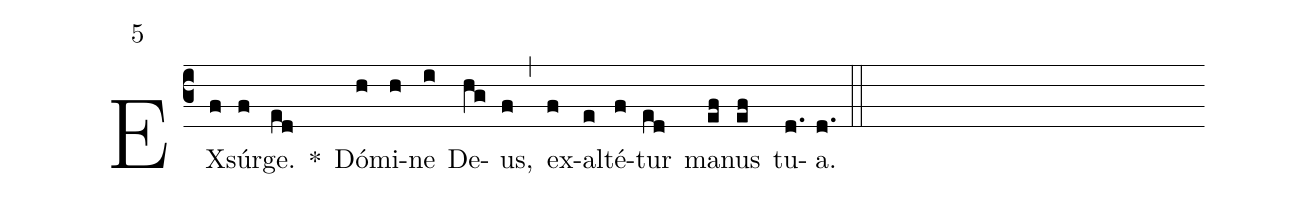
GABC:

mode: 5;
%%
(c3)
EX(f)súr(f)ge.(ed) *()
Dó(h)mi(h)ne(i) De(hg)us,(f) (,)
ex(f)al(e)té(f)tur(ed) ma(ef)nus(ef) tu(d.)a.(d.) (::)
